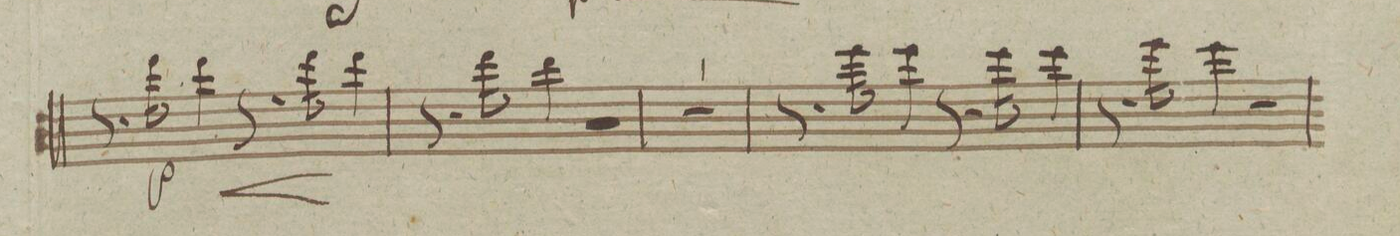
**kern	**dynam
*I"Flauto Primo	*
*clefG2	*
*k[]	*
*met(c)	*
*M4/4	*
8.r	.
16ddd\	p
4ddd\	<
8.r	.
16ddd\	.
4ddd\	[[
=7	=7
8.r	.
16ddd\	.
4ddd\	.
2r	.
=8	=8
1r	.
=9	=9
1ryy	.
=10	=10
8.r	.
16eee\	.
4eee\	.
8.r	.
16eee\	.
4eee\	.
=11	=11
8.r	.
16eee\	.
4eee\	.
2r	.
=12	=12
*-	*-
